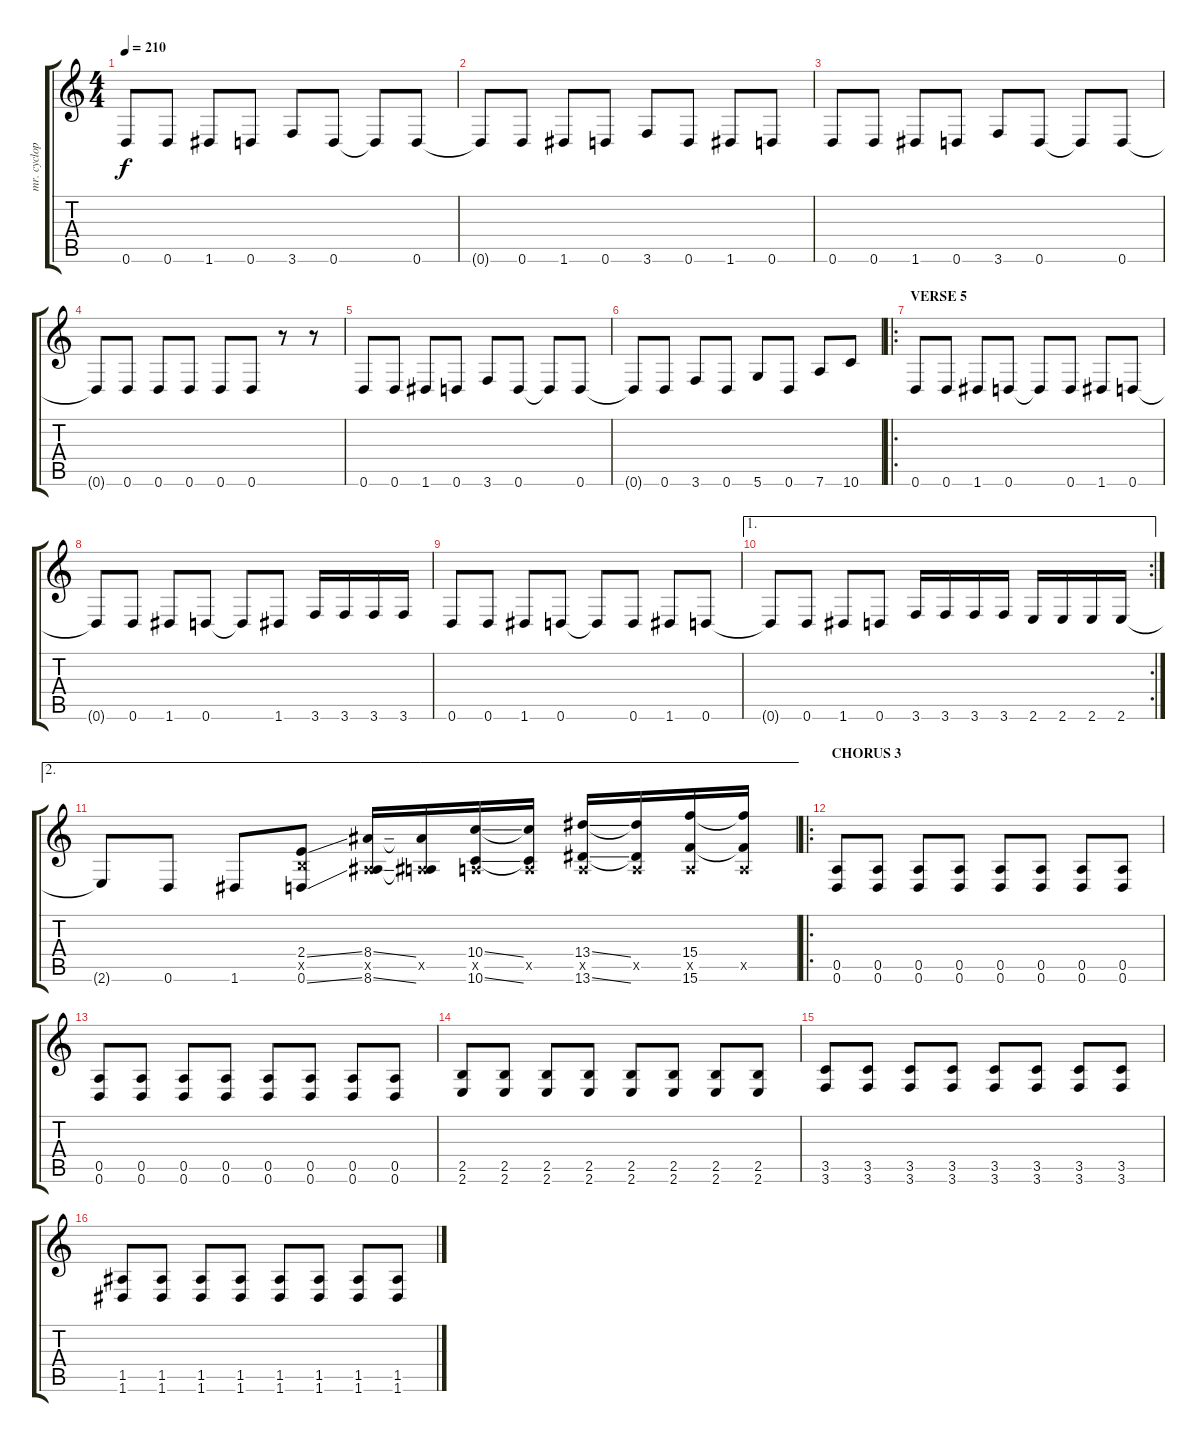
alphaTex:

\track ("mr. cyclop" "mr. cyclop") {instrument distortionguitar}
\staff {score tabs}
\tuning (E4 B3 G3 D3 A2 D2) {hide}
\ts (4 4)
\tempo 210
\clef g2
\ks c
0.6.8{dy f} 0.6.8 1.6.8 0.6.8 3.6.8 0.6.8 0.6{t}.8 0.6.8 |
0.6{t}.8 0.6.8 1.6.8 0.6.8 3.6.8 0.6.8 1.6.8 0.6.8 |
0.6.8 0.6.8 1.6.8 0.6.8 3.6.8 0.6.8 0.6{t}.8 0.6.8 |
0.6{t}.8 0.6.8 0.6.8 0.6.8 0.6.8 0.6.8 r.8 r.8 |
0.6.8 0.6.8 1.6.8 0.6.8 3.6.8 0.6.8 0.6{t}.8 0.6.8 |
0.6{t}.8 0.6.8 3.6.8 0.6.8 5.6.8 0.6.8 7.6.8 10.6.8 |
\ro
\section ("" "VERSE 5")
0.6.8 0.6.8 1.6.8 0.6.8 0.6{t}.8 0.6.8 1.6.8 0.6.8 |
0.6{t}.8 0.6.8 1.6.8 0.6.8 0.6{t}.8 1.6.8 3.6.16 3.6.16 3.6.16 3.6.16 |
0.6.8 0.6.8 1.6.8 0.6.8 0.6{t}.8 0.6.8 1.6.8 0.6.8 |
\ae 1
\rc 2
0.6{t}.8 0.6.8 1.6.8 0.6.8 3.6.16 3.6.16 3.6.16 3.6.16 2.6.16 2.6.16 2.6.16 2.6.16 |
\ae 2
2.6{t}.8 0.6.8 1.6.8 (2.4{ss} 2.5{x} 0.6{ss}).8 (8.4{ss} 0.5{x} 8.6{ss}).16 (8.4{t} 0.5{x} 8.6{t}).16 (10.4{ss} 0.5{x} 10.6{ss}).16 (10.4{t} 0.5{x} 10.6{t}).16 (13.4{ss} 0.5{x} 13.6{ss}).16 (13.4{t} 0.5{x} 13.6{t}).16 (15.4 0.5{x} 15.6).16 (15.4{t} 0.5{x} 15.6{t}).16 |
\ro
\section ("" "CHORUS 3")
(0.5 0.6).8 (0.5 0.6).8 (0.5 0.6).8 (0.5 0.6).8 (0.5 0.6).8 (0.5 0.6).8 (0.5 0.6).8 (0.5 0.6).8 |
(0.5 0.6).8 (0.5 0.6).8 (0.5 0.6).8 (0.5 0.6).8 (0.5 0.6).8 (0.5 0.6).8 (0.5 0.6).8 (0.5 0.6).8 |
(2.5 2.6).8 (2.5 2.6).8 (2.5 2.6).8 (2.5 2.6).8 (2.5 2.6).8 (2.5 2.6).8 (2.5 2.6).8 (2.5 2.6).8 |
(3.5 3.6).8 (3.5 3.6).8 (3.5 3.6).8 (3.5 3.6).8 (3.5 3.6).8 (3.5 3.6).8 (3.5 3.6).8 (3.5 3.6).8 |
(1.5 1.6).8 (1.5 1.6).8 (1.5 1.6).8 (1.5 1.6).8 (1.5 1.6).8 (1.5 1.6).8 (1.5 1.6).8 (1.5 1.6).8
